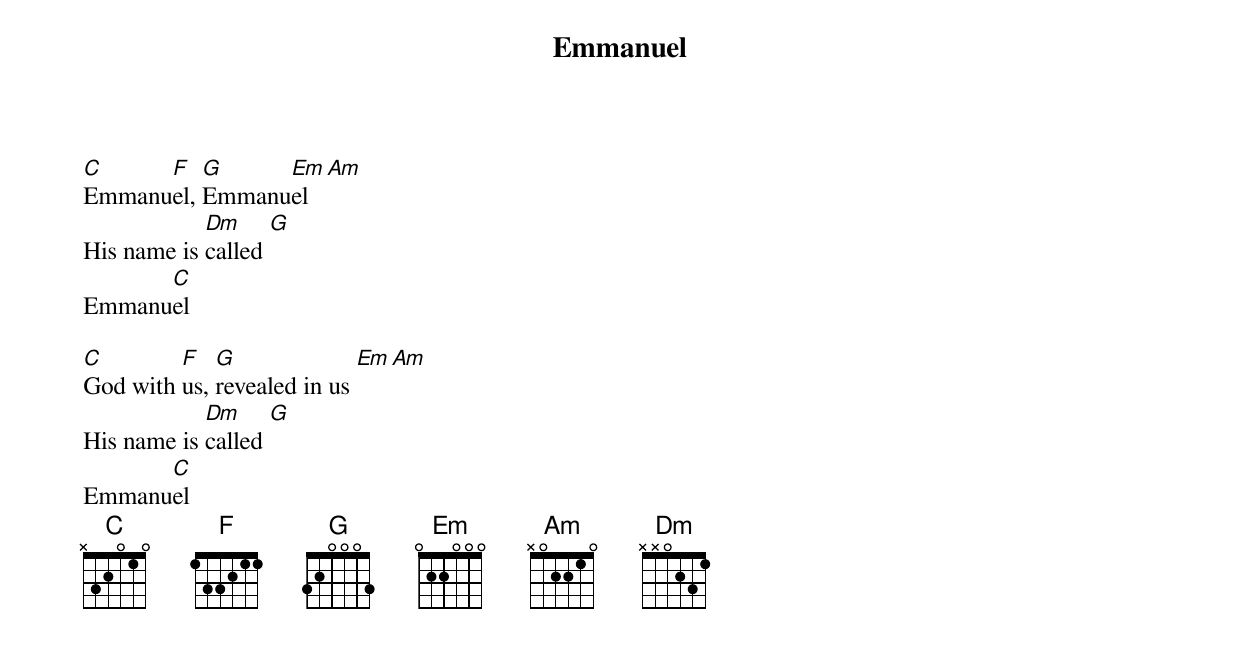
{t:Emmanuel}
{su:Isaiah 7:14}
[C]Emmanu[F]el, [G]Emmanu[Em]el [Am]
His name is [Dm]called [G]
Emmanu[C]el

[C]God with [F]us, [G]revealed in us [Em][Am]
His name is [Dm]called [G]
Emmanu[C]el
